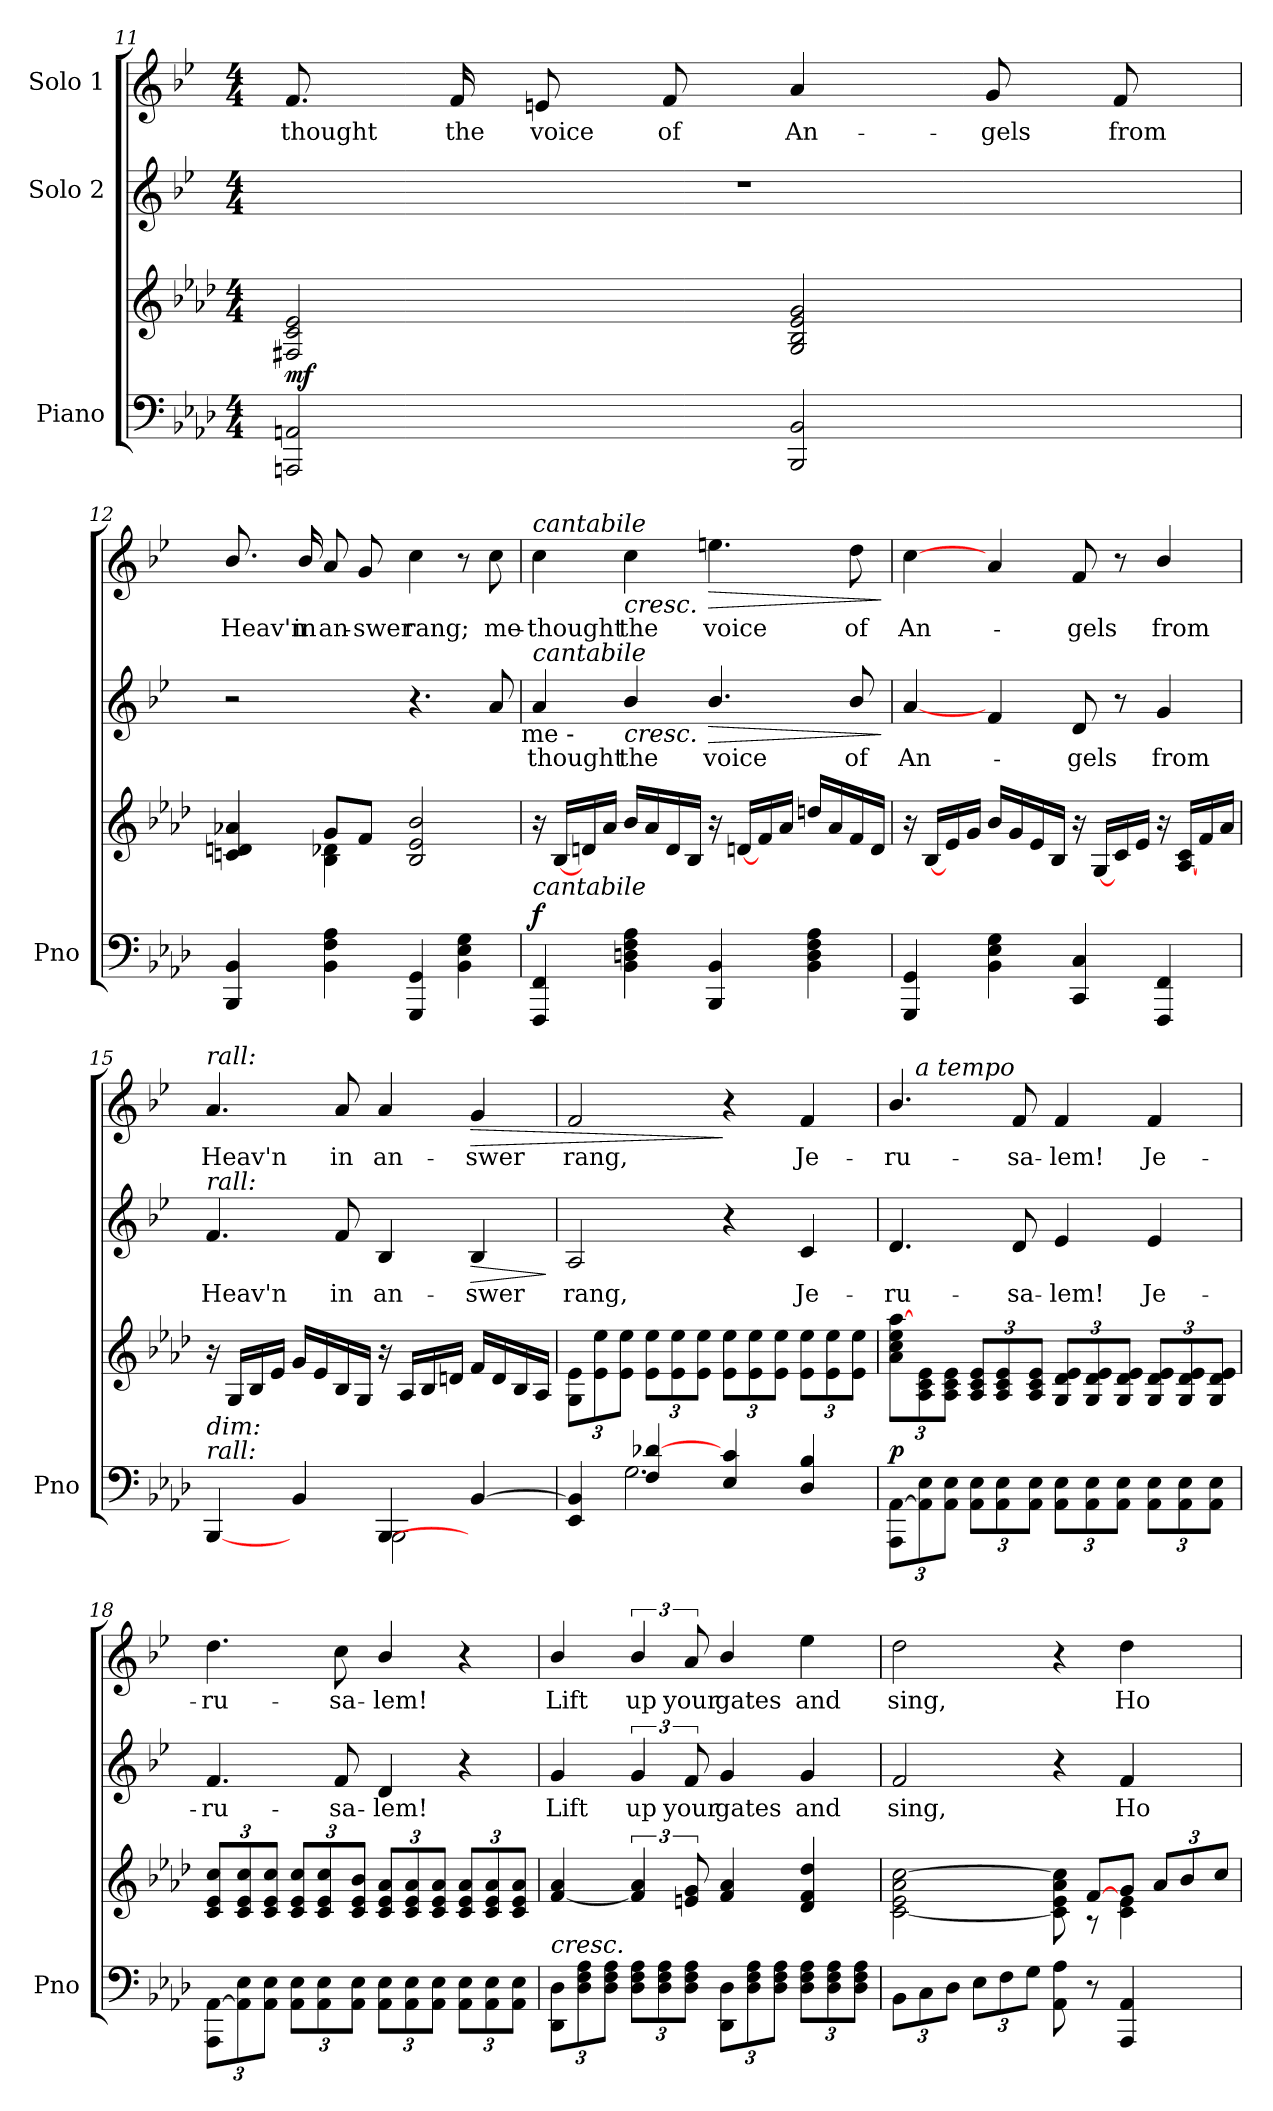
**kern	**kern	**dynam	**kern	**text	**dynam	**kern	**text	**dynam
*part3	*part3	*part3	*part2	*part2	*part2	*part1	*part1	*part1
*staff4	*staff3	*staff3/4	*staff2	*staff2	*staff2	*staff1	*staff1	*staff1
*I"Piano	*	*	*I"Solo 2	*	*	*I"Solo 1	*	*
*I'Pno	*	*	*	*	*	*	*	*
!!LO:LB:g=z
*clefF4	*clefG2	*	*clefG2	*	*	*clefG2	*	*
*	*	*	*ITrd1c2	*	*	*ITrd1c2	*	*
*k[b-e-a-d-]	*k[b-e-a-d-]	*	*k[b-e-a-d-]	*	*	*k[b-e-a-d-]	*	*
*A-:	*A-:	*	*A-:	*	*	*A-:	*	*
*M4/4	*M4/4	*	*M4/4	*	*	*M4/4	*	*
=11	=11	=11	=11	=11	=11	=11	=11	=11
!	!	!LO:DY:a=2	!	!	!	!	!	!
2AAAn/ 2AAn/	2F#X/ 2c/ 2e-/	mf	1r	.	.	8.e-/	-thought	.
.	.	.	.	.	.	16e-/	the	.
.	.	.	.	.	.	8dn/	voice	.
.	.	.	.	.	.	8e-/	of	.
2BBB-/ 2BB-/	2G/ 2B-/ 2e-/ 2g/	.	.	.	.	4g/	An-	.
.	.	.	.	.	.	8f/	-gels	.
.	.	.	.	.	.	8e-/	from	.
=12	=12	=12	=12	=12	=12	=12	=12	=12
*	*^	*	*	*	*	*	*	*
4BBB-/ 4BB-/	4cn/ 4d/ 4a-X/	4ryy	.	2r	.	.	8.a-/	Heav'n	.
.	.	.	.	.	.	.	16a-/	in	.
4BB-\ 4F\ 4A-\	8g/L	4B-\ 4d-\	.	.	.	.	8g/	an-	.
.	8f/J	.	.	.	.	.	8f/	-swer	.
4GGG/ 4GG/	2B-/ 2e-/ 2b-/	2ryy	.	4.r	.	.	4b-\	rang;	.
4BB-\ 4E-\ 4G\	.	.	.	.	.	.	8r	.	.
.	.	.	.	8g/	.	.	8b-\	me-	.
*	*v	*v	*	*	*	*	*	*	*
!	!	!	!LO:TX:b:t=me  -	!	!	!	!	!
!!LO:LB:g=z
=13	=13	=13	=13	=13	=13	=13	=13	=13
!	!	!	!	!	!	!LO:TX:a:i:t=cantabile	!	!
!	!	!	!LO:TX:a:i:t=cantabile	!	!	!	!	!
!LO:TX:a:i:t=cantabile	!	!	!	!	!	!	!	!
!	!	!LO:DY:a=2	!	!	!	!	!	!
4FFF/ 4FF/	16r	f	4g/	thought	.	4b-\	-thought	.
.	[16B-/LL	.	.	.	.	.	.	.
.	16dn/	.	.	.	.	.	.	.
.	16a-/JJ	.	.	.	.	.	.	.
!	!	!	!	!	!LO:HP:b	!	!	!LO:HP:b
4BB-\ 4Dn\ 4F\ 4A-\	16b-/LL	.	4a-/	the	<	4b-\	the	<
.	16a-/	.	.	.	.	.	.	.
.	16d/	.	.	.	.	.	.	.
.	16B-/JJ	.	.	.	.	.	.	.
!	!	!	!	!	!LO:HP:b	!	!	!LO:HP:b
4BBB-/ 4BB-/	16r	.	4.a-/	voice	>	4.ddn\	voice	>
.	[16dn/LL	.	.	.	.	.	.	.
.	16f/	.	.	.	.	.	.	.
.	16a-/JJ	.	.	.	.	.	.	.
4BB-\ 4D\ 4F\ 4A-\	16ddn/LL	.	.	.	.	.	.	.
.	16a-/	.	.	.	.	.	.	.
.	16f/	.	8a-/	of	[	8cc\	of	[
.	16d/JJ	.	.	.	.	.	.	.
.	.	.	.	.	]	.	.	]
=14	=14	=14	=14	=14	=14	=14	=14	=14
4GGG/ 4GG/	16r	.	[4g/	An-	.	[4b-\	An-	.
.	[16B-/LL	.	.	.	.	.	.	.
.	16e-/	.	.	.	.	.	.	.
.	16g/JJ	.	.	.	.	.	.	.
4BB-\ 4E-\ 4G\	16b-/LL	.	4e-/	.	.	4g/	.	.
.	16g/	.	.	.	.	.	.	.
.	16e-/	.	.	.	.	.	.	.
.	16B-/JJ	.	.	.	.	.	.	.
4CC/ 4C/	16r	.	8c/	-gels	.	8e-/	-gels	.
.	[16G/LL	.	.	.	.	.	.	.
.	16c/	.	8r	.	.	8r	.	.
.	16e-/JJ	.	.	.	.	.	.	.
4FFF/ 4FF/	16r	.	4f/	from	.	4a-/	from	.
.	[16A-/ 16c/LL	.	.	.	.	.	.	.
.	16f/	.	.	.	.	.	.	.
.	16a-/JJ	.	.	.	.	.	.	.
!!LO:PB:g=z
=15	=15	=15	=15	=15	=15	=15	=15	=15
*^	*	*	*	*	*	*	*	*
!	!	!	!	!	!	!	!LO:TX:a:i:t=rall&colon;	!	!
!	!	!	!	!LO:TX:a:i:t=rall&colon;	!	!	!	!	!
!LO:TX:a:i:t=rall&colon;	!	!	!	!	!	!	!	!	!
!LO:TX:a:i:t=dim&colon;	!	!	!	!	!	!	!	!	!
[>4BBB-/	2ryy	16r	.	4.e-/	Heav'n	.	4.g/	Heav'n	.
.	.	16G/LL	.	.	.	.	.	.	.
.	.	16B-/	.	.	.	.	.	.	.
.	.	16e-/JJ	.	.	.	.	.	.	.
4BB-/	.	16g/LL	.	.	.	.	.	.	.
.	.	16e-/	.	.	.	.	.	.	.
.	.	16B-/	.	8e-/	in	.	8g/	in	.
.	.	16G/JJ	.	.	.	.	.	.	.
[>4BBB-/	2BBB-\	16r	.	4A-/	an-	.	4g/	an-	.
.	.	16A-/LL	.	.	.	.	.	.	.
.	.	16B-/	.	.	.	.	.	.	.
.	.	16dn/JJ	.	.	.	.	.	.	.
!	!	!	!	!	!	!LO:HP:b	!	!	!LO:HP:b
[>4BB-/	.	16f/LL	.	4A-/	-swer	>	4f/	-swer	>
.	.	16d/	.	.	.	.	.	.	.
.	.	16B-/	.	.	.	.	.	.	.
.	.	16A-/JJ	.	.	.	.	.	.	.
*v	*v	*	*	*	*	*	*	*	*
.	.	.	.	.	]	.	.	.
=16	=16	=16	=16	=16	=16	=16	=16	=16
*^	*	*	*	*	*	*	*	*
4EE-/ 4BB-/]	4ryy	12G\ 12e-\L	.	2G/	rang,	.	2e-/	rang,	.
.	.	12e-\ 12ee-\	.	.	.	.	.	.	.
.	.	12e-\ 12ee-\J	.	.	.	.	.	.	.
4F/ [>4d-X/	2.G\	12e-\ 12ee-\L	.	.	.	.	.	.	.
.	.	12e-\ 12ee-\	.	.	.	.	.	.	.
.	.	12e-\ 12ee-\J	.	.	.	.	.	.	.
4E-/ 4c/	.	12e-\ 12ee-\L	.	4r	.	.	4r	.	]
.	.	12e-\ 12ee-\	.	.	.	.	.	.	.
.	.	12e-\ 12ee-\J	.	.	.	.	.	.	.
4D-/ 4B-/	.	12e-\ 12ee-\L	.	4B-/	Je-	.	4e-/	Je-	.
.	.	12e-\ 12ee-\	.	.	.	.	.	.	.
.	.	12e-\ 12ee-\J	.	.	.	.	.	.	.
*v	*v	*	*	*	*	*	*	*	*
!!LO:LB:g=z
=17	=17	=17	=17	=17	=17	=17	=17	=17
!	!	!LO:DY:a=2	!	!	!	!	!	!
*	*	*	*	*	*	*^	*	*
12AAA-\ [12AA-\L	12a-\ 12cc\ 12ee-\ [12aa-\L	p	4.c/	-ru-	.	4.a-/	12ryy	-ru-	.
!	!	!	!	!	!	!	!LO:TX:a:i:t=a tempo	!	!
12AA-\] 12E-\	12A-\ 12c\ 12e-\	.	.	.	.	.	3%2ryy	.	.
12AA-\ 12E-\J	12A-\ 12c\ 12e-\J	.	.	.	.	.	.	.	.
12AA-\ 12E-\L	12A-/ 12c/ 12e-/L	.	.	.	.	.	.	.	.
12AA-\ 12E-\	12A-/ 12c/ 12e-/	.	.	.	.	.	.	.	.
.	.	.	8c/	-sa-	.	8e-/	.	-sa-	.
12AA-\ 12E-\J	12A-/ 12c/ 12e-/J	.	.	.	.	.	.	.	.
12AA-\ 12E-\L	12G/ 12d-/ 12e-/L	.	4d-/	-lem!	.	4e-/	.	-lem!	.
12AA-\ 12E-\	12G/ 12d-/ 12e-/	.	.	.	.	.	.	.	.
12AA-\ 12E-\J	12G/ 12d-/ 12e-/J	.	.	.	.	.	.	.	.
12AA-\ 12E-\L	12G/ 12d-/ 12e-/L	.	4d-/	Je-	.	4e-/	6.ryy	Je-	.
12AA-\ 12E-\	12G/ 12d-/ 12e-/	.	.	.	.	.	.	.	.
12AA-\ 12E-\J	12G/ 12d-/ 12e-/J	.	.	.	.	.	.	.	.
*	*	*	*	*	*	*v	*v	*	*
=18	=18	=18	=18	=18	=18	=18	=18	=18
12AAA-\ [12AA-\L	12c/ 12e-/ 12cc/L	.	4.e-/	-ru-	.	4.cc\	-ru-	.
12AA-\] 12E-\	12c/ 12e-/ 12cc/	.	.	.	.	.	.	.
12AA-\ 12E-\J	12c/ 12e-/ 12cc/J	.	.	.	.	.	.	.
12AA-\ 12E-\L	12c/ 12e-/ 12cc/L	.	.	.	.	.	.	.
12AA-\ 12E-\	12c/ 12e-/ 12cc/	.	.	.	.	.	.	.
.	.	.	8e-/	-sa-	.	8b-\	-sa-	.
12AA-\ 12E-\J	12c/ 12e-/ 12b-/J	.	.	.	.	.	.	.
12AA-\ 12E-\L	12c/ 12e-/ 12a-/L	.	4c/	-lem!	.	4a-/	-lem!	.
12AA-\ 12E-\	12c/ 12e-/ 12a-/	.	.	.	.	.	.	.
12AA-\ 12E-\J	12c/ 12e-/ 12a-/J	.	.	.	.	.	.	.
12AA-\ 12E-\L	12c/ 12e-/ 12a-/L	.	4r	.	.	4r	.	.
12AA-\ 12E-\	12c/ 12e-/ 12a-/	.	.	.	.	.	.	.
12AA-\ 12E-\J	12c/ 12e-/ 12a-/J	.	.	.	.	.	.	.
=19	=19	=19	=19	=19	=19	=19	=19	=19
!LO:TX:a:i:t=cresc.	!	!	!	!	!	!	!	!
12DD-\ 12D-\L	[4f/ 4a-/	.	4f/	Lift	.	4a-/	Lift	.
12D-\ 12F\ 12A-\	.	.	.	.	.	.	.	.
12D-\ 12F\ 12A-\J	.	.	.	.	.	.	.	.
12D-\ 12F\ 12A-\L	6f/] 6a-/	.	6f/	up	.	6a-/	up	.
12D-\ 12F\ 12A-\	.	.	.	.	.	.	.	.
12D-\ 12F\ 12A-\J	12en/ 12g/	.	12e-/	your	.	12g/	your	.
12DD-\ 12D-\L	4f/ 4a-/	.	4f/	gates	.	4a-/	gates	.
12D-\ 12F\ 12A-\	.	.	.	.	.	.	.	.
12D-\ 12F\ 12A-\J	.	.	.	.	.	.	.	.
12D-\ 12F\ 12A-\L	4d-/ 4f/ 4dd-/	.	4f/	and	.	4dd-\	and	.
12D-\ 12F\ 12A-\	.	.	.	.	.	.	.	.
12D-\ 12F\ 12A-\J	.	.	.	.	.	.	.	.
!!LO:LB:g=z
=20	=20	=20	=20	=20	=20	=20	=20	=20
*	*^	*	*	*	*	*	*	*
12BB-\L	2ryy	[<2c\ 2e-\ 2a-\ [<2cc\	.	2e-/	sing,	.	2cc\	sing,	.
12C\	.	.	.	.	.	.	.	.	.
12D-\J	.	.	.	.	.	.	.	.	.
12E-\L	.	.	.	.	.	.	.	.	.
12F\	.	.	.	.	.	.	.	.	.
12G\J	.	.	.	.	.	.	.	.	.
8AA-\ 8A-\	8ryy	8c\] 8e-\ 8a-\ 8cc\]	.	4r	.	.	4r	.	.
8r	[>8f/L	8rA	.	.	.	.	.	.	.
4AAA-/ 4AA-/	8g/J	4c\ 4e-\	.	4e-/	Ho-	.	4cc\	Ho-	.
.	12a-/L	.	.	.	.	.	.	.	.
.	12b-/	.	.	.	.	.	.	.	.
8ryy	.	8ryy	.	8ryy	.	.	8ryy	.	.
.	12cc/J	.	.	.	.	.	.	.	.
*	*v	*v	*	*	*	*	*	*	*
=	=	=	=	=	=	=	=	=
*-	*-	*-	*-	*-	*-	*-	*-	*-
